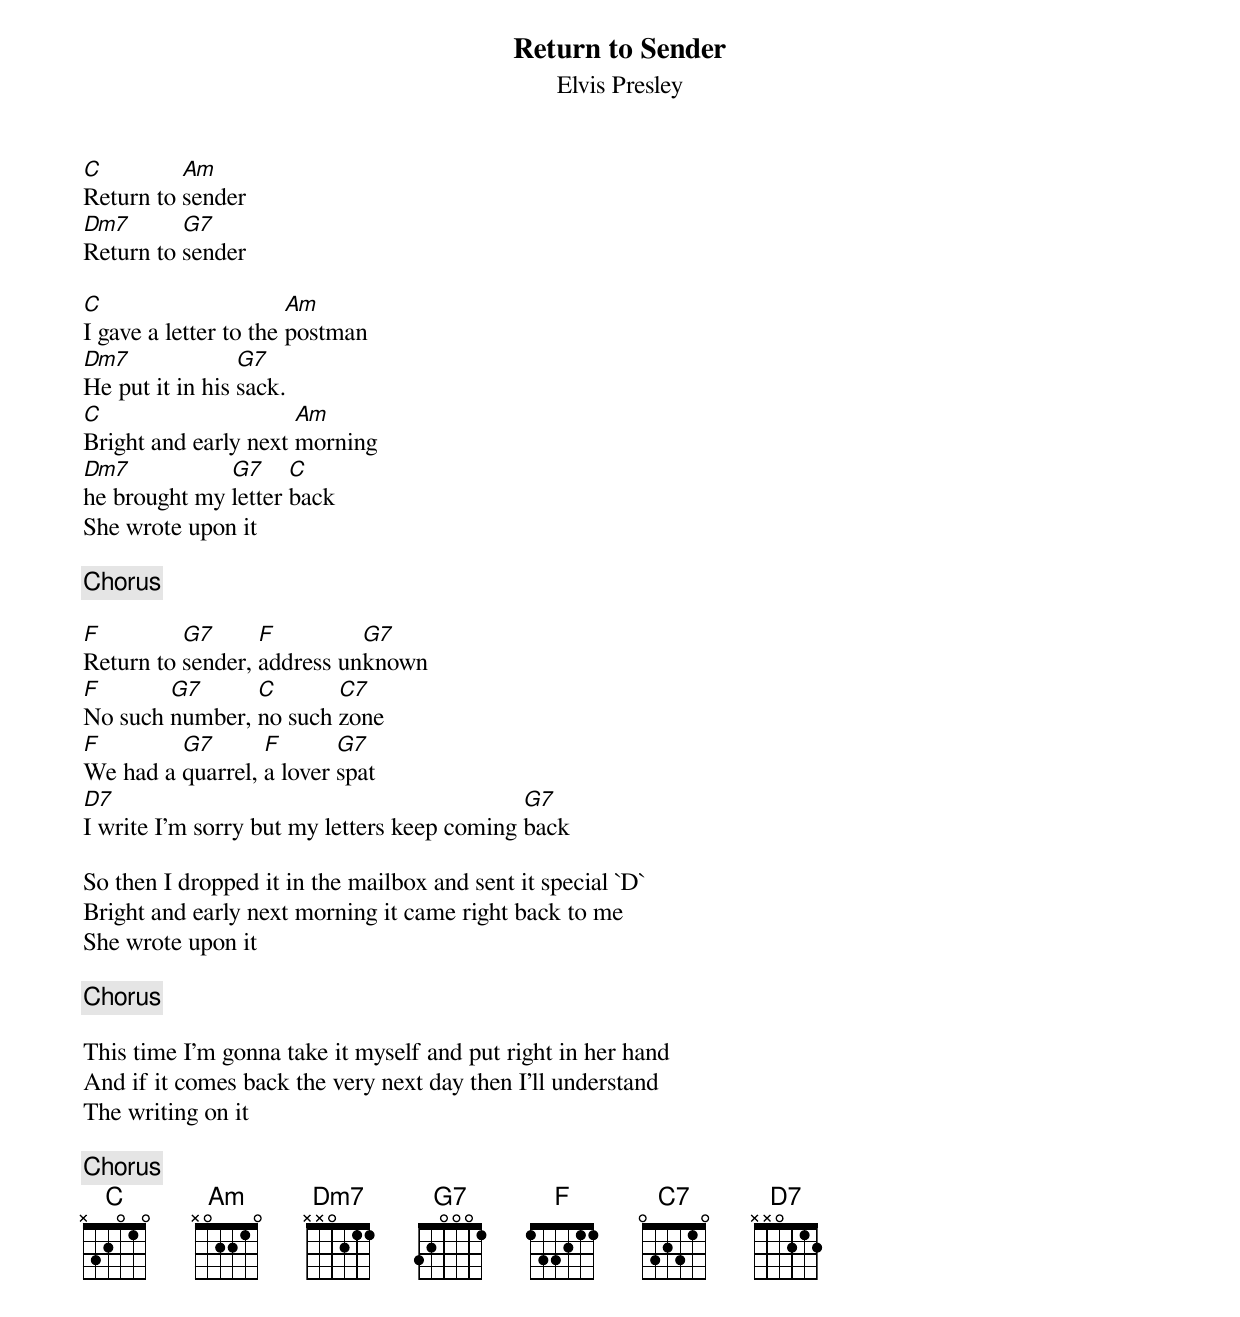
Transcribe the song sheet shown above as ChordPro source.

{title:Return to Sender}
{subtitle:Elvis Presley}
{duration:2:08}
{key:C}
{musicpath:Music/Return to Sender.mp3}

[C]Return to [Am]sender
[Dm7]Return to [G7]sender

[C]I gave a letter to the [Am]postman
[Dm7]He put it in his [G7]sack.
[C]Bright and early next [Am]morning
[Dm7]he brought my [G7]letter [C]back
She wrote upon it

{c:Chorus}

[F]Return to [G7]sender, [F]address un[G7]known
[F]No such [G7]number, [C]no such [C7]zone
[F]We had a [G7]quarrel, [F]a lover [G7]spat
[D7]I write I'm sorry but my letters keep coming [G7]back

So then I dropped it in the mailbox and sent it special `D`
Bright and early next morning it came right back to me
She wrote upon it

{c:Chorus}

This time I'm gonna take it myself and put right in her hand
And if it comes back the very next day then I'll understand
The writing on it

{c:Chorus}
